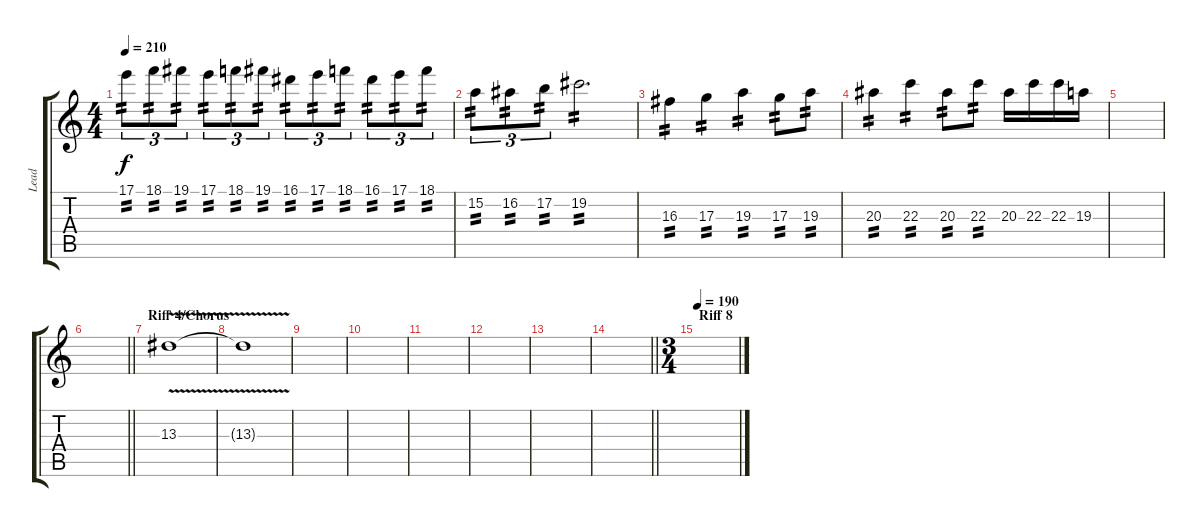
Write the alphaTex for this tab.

\track ("Lead" "Lead") {instrument overdrivenguitar}
\staff {score tabs}
\tuning (B3 Gb3 D3 A2 E2 B1) {hide}
\ts (4 4)
\tempo 210
\clef g2
\ks c
17.1.8{tu (3 2) tp 2 dy f} 18.1.8{tu (3 2) tp 2} 19.1.8{tu (3 2) tp 2} 17.1.8{tu (3 2) tp 2} 18.1.8{tu (3 2) tp 2} 19.1.8{tu (3 2) tp 2} 16.1.8{tu (3 2) tp 2} 17.1.8{tu (3 2) tp 2} 18.1.8{tu (3 2) tp 2} 16.1.8{tu (3 2) tp 2} 17.1.8{tu (3 2) tp 2} 18.1.8{tu (3 2) tp 2} |
15.2.8{tu (3 2) tp 2} 16.2.8{tu (3 2) tp 2} 17.2.8{tu (3 2) tp 2} 19.2.2{d tp 2} |
16.3.4{tp 2} 17.3.4{tp 2} 19.3.4{tp 2} 17.3.8{tp 2} 19.3.8{tp 2} |
20.3.4{tp 2} 22.3.4{tp 2} 20.3.8{tp 2} 22.3.8{tp 2} 20.3.16 22.3.16 22.3.16 19.3.16 |
|
\barLineRight lightlight
|
\section ("" "Riff 4/Chorus")
13.3{v}.1 |
13.3{t}.1 |
|
|
|
|
|
\barLineRight lightlight
|
\ts (3 4)
\section ("" "Riff 8")
\tempo 190
